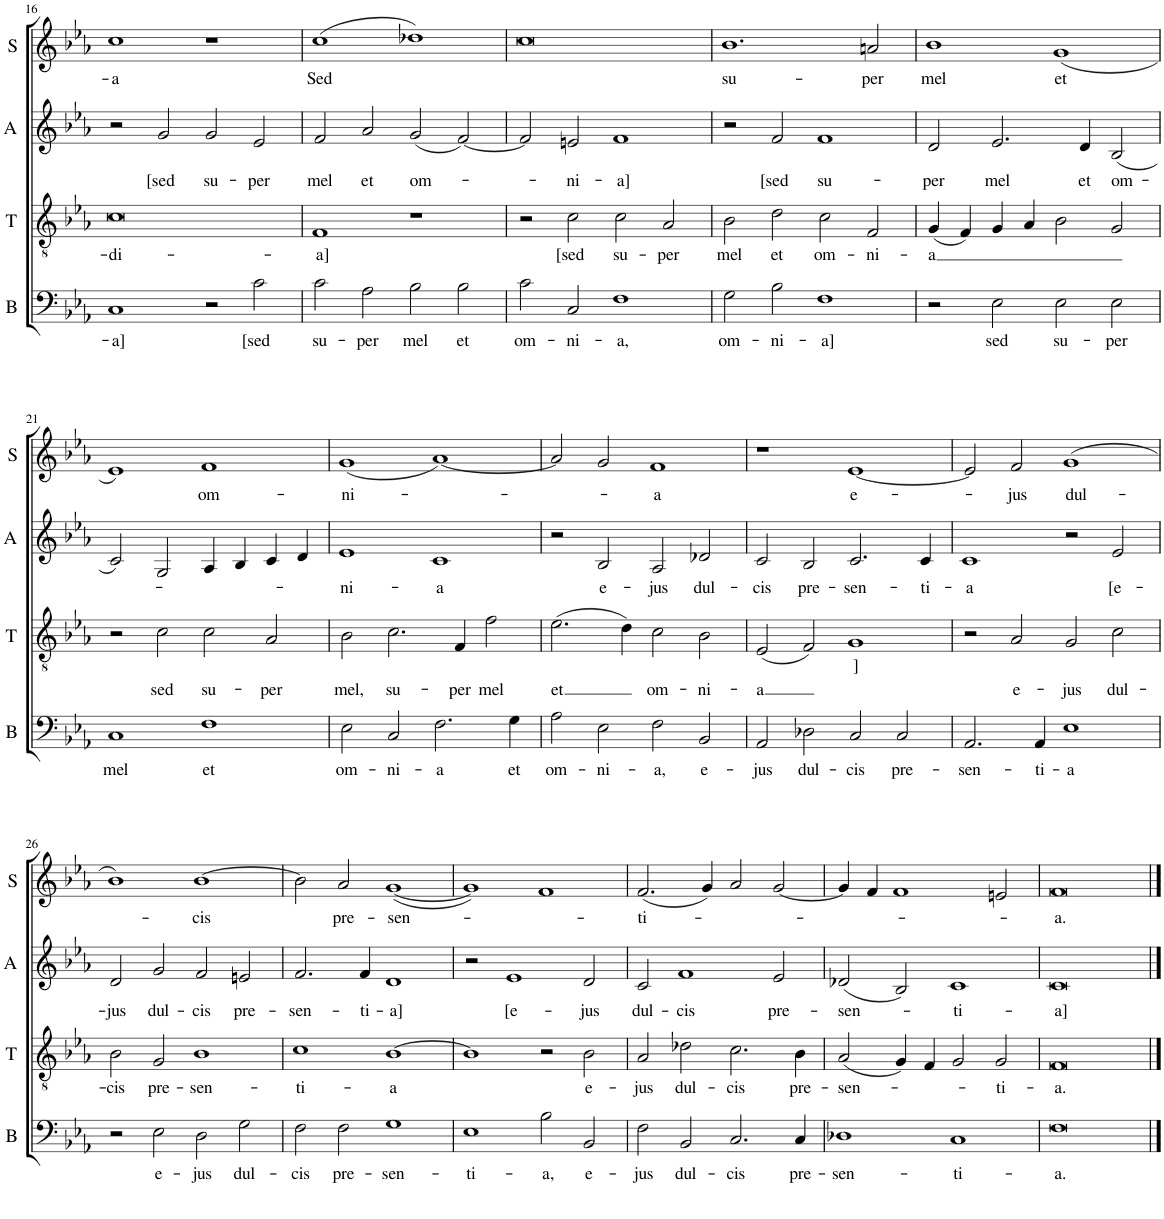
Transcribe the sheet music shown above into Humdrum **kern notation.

**kern	**text	**kern	**text	**kern	**text	**kern	**text
*part4	*part4	*part3	*part3	*part2	*part2	*part1	*part1
*staff4	*staff4	*staff3	*staff3	*staff2	*staff2	*staff1	*staff1
*I"Bass	*	*I"Tenor	*	*I"Alto	*	*I"Soprano	*
*I'B	*	*I'T	*	*I'A	*	*I'S	*
!!LO:PB:g=z
*clefF4	*	*clefGv2	*	*clefG2	*	*clefG2	*
*k[b-e-a-]	*	*k[b-e-a-]	*	*k[b-e-a-]	*	*k[b-e-a-]	*
*M4/2	*	*M4/2	*	*M4/2	*	*M4/2	*
=16	=16	=16	=16	=16	=16	=16	=16
!	!LO:LY:b	!	!LO:LY:b	!	!	!	!LO:LY:b
1C	-a]	0c	-di-	2r	.	1cc	-a
!	!	!	!	!	!LO:LY:b	!	!
.	.	.	.	2g/	[sed	.	.
!	!	!	!	!	!LO:LY:b	!	!
2r	.	.	.	2g/	su-	1r	.
!	!LO:LY:b	!	!	!	!LO:LY:b	!	!
2c\	[sed	.	.	2e-/	-per	.	.
=17	=17	=17	=17	=17	=17	=17	=17
!	!LO:LY:b	!	!LO:LY:b	!	!LO:LY:b	!	!LO:LY:b
2c\	su-	1F	-a]	2f/	mel	(1cc	Sed
!	!LO:LY:b	!	!	!	!LO:LY:b	!	!
2A-\	-per	.	.	2a-/	et	.	.
!	!LO:LY:b	!	!	!	!LO:LY:b	!	!
2B-\	mel	1r	.	(2g/	om-	1dd-X)	.
!	!LO:LY:b	!	!	!	!	!	!
2B-\	et	.	.	[2f/)	.	.	.
=18	=18	=18	=18	=18	=18	=18	=18
!	!LO:LY:b	!	!	!	!	!	!
2c\	om-	2r	.	2f/]	.	0cc	.
!	!LO:LY:b	!	!LO:LY:b	!	!LO:LY:b	!	!
2C/	-ni-	2c\	[sed	2en/	-ni-	.	.
!	!LO:LY:b	!	!LO:LY:b	!	!LO:LY:b	!	!
1F	-a,	2c\	su-	1f	-a]	.	.
!	!	!	!LO:LY:b	!	!	!	!
.	.	2A-/	-per	.	.	.	.
=19	=19	=19	=19	=19	=19	=19	=19
!	!LO:LY:b	!	!LO:LY:b	!	!	!	!LO:LY:b
2G\	om-	2B-\	mel	2r	.	1.b-	su-
!	!LO:LY:b	!	!LO:LY:b	!	!LO:LY:b	!	!
2B-\	-ni-	2d\	et	2f/	[sed	.	.
!	!LO:LY:b	!	!LO:LY:b	!	!LO:LY:b	!	!
1F	-a]	2c\	om-	1f	su-	.	.
!	!	!	!LO:LY:b	!	!	!	!LO:LY:b
.	.	2F/	-ni-	.	.	2an/	-per
=20	=20	=20	=20	=20	=20	=20	=20
!	!	!	!LO:LY:b	!	!LO:LY:b	!	!LO:LY:b
2r	.	(4G/	-a	2d/	-per	1b-	mel
.	.	4F/)	.	.	.	.	.
!	!LO:LY:b	!	!	!	!LO:LY:b	!	!
2E-\	sed	4G/	.	2.e-/	mel	.	.
.	.	4A-/	.	.	.	.	.
!	!LO:LY:b	!	!	!	!	!	!LO:LY:b
2E-\	su-	2B-\	.	.	.	(1g	et
!	!	!	!	!	!LO:LY:b	!	!
.	.	.	.	4d/	et	.	.
!	!LO:LY:b	!	!	!	!LO:LY:b	!	!
2E-\	-per	2G/	.	(2B-/	om-	.	.
!!LO:LB:g=z
=21	=21	=21	=21	=21	=21	=21	=21
!	!LO:LY:b	!	!	!	!	!	!
1C	mel	2r	.	2c/)	.	1e-)	.
!	!	!	!LO:LY:b	!	!	!	!
.	.	2c\	sed	2G/	.	.	.
!	!LO:LY:b	!	!LO:LY:b	!	!	!	!LO:LY:b
1F	et	2c\	su-	4A-/	.	1f	om-
.	.	.	.	4B-/	.	.	.
!	!	!	!LO:LY:b	!	!	!	!
.	.	2A-/	-per	4c/	.	.	.
.	.	.	.	4d/	.	.	.
=22	=22	=22	=22	=22	=22	=22	=22
!	!LO:LY:b	!	!LO:LY:b	!	!LO:LY:b	!	!LO:LY:b
2E-\	om-	2B-\	mel,	1e-	-ni-	(1g	-ni-
!	!LO:LY:b	!	!LO:LY:b	!	!	!	!
2C/	-ni-	2.c\	su-	.	.	.	.
!	!LO:LY:b	!	!	!	!LO:LY:b	!	!
2.F\	-a	.	.	1c	-a	[1a-)	.
!	!	!	!LO:LY:b	!	!	!	!
.	.	4F/	-per	.	.	.	.
!	!	!	!LO:LY:b	!	!	!	!
.	.	2f\	mel	.	.	.	.
!	!LO:LY:b	!	!	!	!	!	!
4G\	et	.	.	.	.	.	.
=23	=23	=23	=23	=23	=23	=23	=23
!	!LO:LY:b	!	!LO:LY:b	!	!	!	!
2A-\	om-	(2.e-\	et	2r	.	2a-/]	.
!	!LO:LY:b	!	!	!	!LO:LY:b	!	!
2E-\	-ni-	.	.	2B-/	e-	2g/	.
.	.	4d\)	.	.	.	.	.
!	!LO:LY:b	!	!LO:LY:b	!	!LO:LY:b	!	!LO:LY:b
2F\	-a,	2c\	om-	2A-/	-jus	1f	-a
!	!LO:LY:b	!	!LO:LY:b	!	!LO:LY:b	!	!
2BB-/	e-	2B-\	-ni-	2d-X/	dul-	.	.
=24	=24	=24	=24	=24	=24	=24	=24
!	!LO:LY:b	!	!LO:LY:b	!	!LO:LY:b	!	!
2AA-/	-jus	(2E-/	-a	2c/	-cis	1r	.
!	!LO:LY:b	!	!	!	!LO:LY:b	!	!
2D-X\	dul-	2F/)	.	2B-/	pre-	.	.
!	!LO:LY:b	!	!LO:LY:b	!	!LO:LY:b	!	!LO:LY:b
2C/	-cis	1G	]	2.c/	-sen-	[1e-	e-
!	!LO:LY:b	!	!	!	!	!	!
2C/	pre-	.	.	.	.	.	.
!	!	!	!	!	!LO:LY:b	!	!
.	.	.	.	4c/	-ti-	.	.
=25	=25	=25	=25	=25	=25	=25	=25
!	!LO:LY:b	!	!	!	!LO:LY:b	!	!
2.AA-/	-sen-	2r	.	1c	-a	2e-/]	.
!	!	!	!LO:LY:b	!	!	!	!LO:LY:b
.	.	2A-/	e-	.	.	2f/	-jus
!	!LO:LY:b	!	!	!	!	!	!
4AA-/	-ti-	.	.	.	.	.	.
!	!LO:LY:b	!	!LO:LY:b	!	!	!	!LO:LY:b
1E-	-a	2G/	-jus	2r	.	(1g	dul-
!	!	!	!LO:LY:b	!	!LO:LY:b	!	!
.	.	2c\	dul-	2e-/	[e-	.	.
!!LO:LB:g=z
=26	=26	=26	=26	=26	=26	=26	=26
!	!	!	!LO:LY:b	!	!LO:LY:b	!	!
2r	.	2B-\	-cis	2d/	-jus	1b-)	.
!	!LO:LY:b	!	!LO:LY:b	!	!LO:LY:b	!	!
2E-\	e-	2G/	pre-	2g/	dul-	.	.
!	!LO:LY:b	!	!LO:LY:b	!	!LO:LY:b	!	!LO:LY:b
2D\	-jus	1B-	-sen-	2f/	-cis	[1b-	-cis
!	!LO:LY:b	!	!	!	!LO:LY:b	!	!
2G\	dul-	.	.	2en/	pre-	.	.
=27	=27	=27	=27	=27	=27	=27	=27
!	!LO:LY:b	!	!LO:LY:b	!	!LO:LY:b	!	!
2F\	-cis	1c	-ti-	2.f/	-sen-	2b-\]	.
!	!LO:LY:b	!	!	!	!	!	!LO:LY:b
2F\	pre-	.	.	.	.	2a-/	pre-
!	!	!	!	!	!LO:LY:b	!	!
.	.	.	.	4f/	-ti-	.	.
!	!LO:LY:b	!	!LO:LY:b	!	!LO:LY:b	!	!LO:LY:b
1G	-sen-	[1B-	-a	1d	-a]	([1g	-sen-
=28	=28	=28	=28	=28	=28	=28	=28
!	!LO:LY:b	!	!	!	!	!	!
1E-	-ti-	1B-]	.	2r	.	1g])	.
!	!	!	!	!	!LO:LY:b	!	!
.	.	.	.	1e-	[e-	.	.
!	!LO:LY:b	!	!	!	!	!	!
2B-\	-a,	2r	.	.	.	1f	.
!	!LO:LY:b	!	!LO:LY:b	!	!LO:LY:b	!	!
2BB-/	e-	2B-\	e-	2d/	-jus	.	.
=29	=29	=29	=29	=29	=29	=29	=29
!	!LO:LY:b	!	!LO:LY:b	!	!LO:LY:b	!	!LO:LY:b
2F\	-jus	2A-/	-jus	2c/	dul-	(2.f/	-ti-
!	!LO:LY:b	!	!LO:LY:b	!	!LO:LY:b	!	!
2BB-/	dul-	2d-X\	dul-	1f	-cis	.	.
.	.	.	.	.	.	4g/)	.
!	!LO:LY:b	!	!LO:LY:b	!	!	!	!
2.C/	-cis	2.c\	-cis	.	.	2a-/	.
!	!	!	!	!	!LO:LY:b	!	!
.	.	.	.	2e-/	pre-	[2g/	.
!	!LO:LY:b	!	!LO:LY:b	!	!	!	!
4C/	pre-	4B-\	pre-	.	.	.	.
=30	=30	=30	=30	=30	=30	=30	=30
!	!LO:LY:b	!	!LO:LY:b	!	!LO:LY:b	!	!
1D-X	-sen-	(2A-/	-sen-	(2d-X/	-sen-	4g/]	.
.	.	.	.	.	.	4f/	.
.	.	4G/)	.	2B-/)	.	1f	.
.	.	4F/	.	.	.	.	.
!	!LO:LY:b	!	!	!	!LO:LY:b	!	!
1C	-ti-	2G/	.	1c	-ti-	.	.
!	!	!	!LO:LY:b	!	!	!	!
.	.	2G/	-ti-	.	.	2en/	.
=31	=31	=31	=31	=31	=31	=31	=31
!	!LO:LY:b	!	!LO:LY:b	!	!LO:LY:b	!	!LO:LY:b
0F	-a.	0F	-a.	0c	-a]	0f	-a.
==	==	==	==	==	==	==	==
*-	*-	*-	*-	*-	*-	*-	*-
